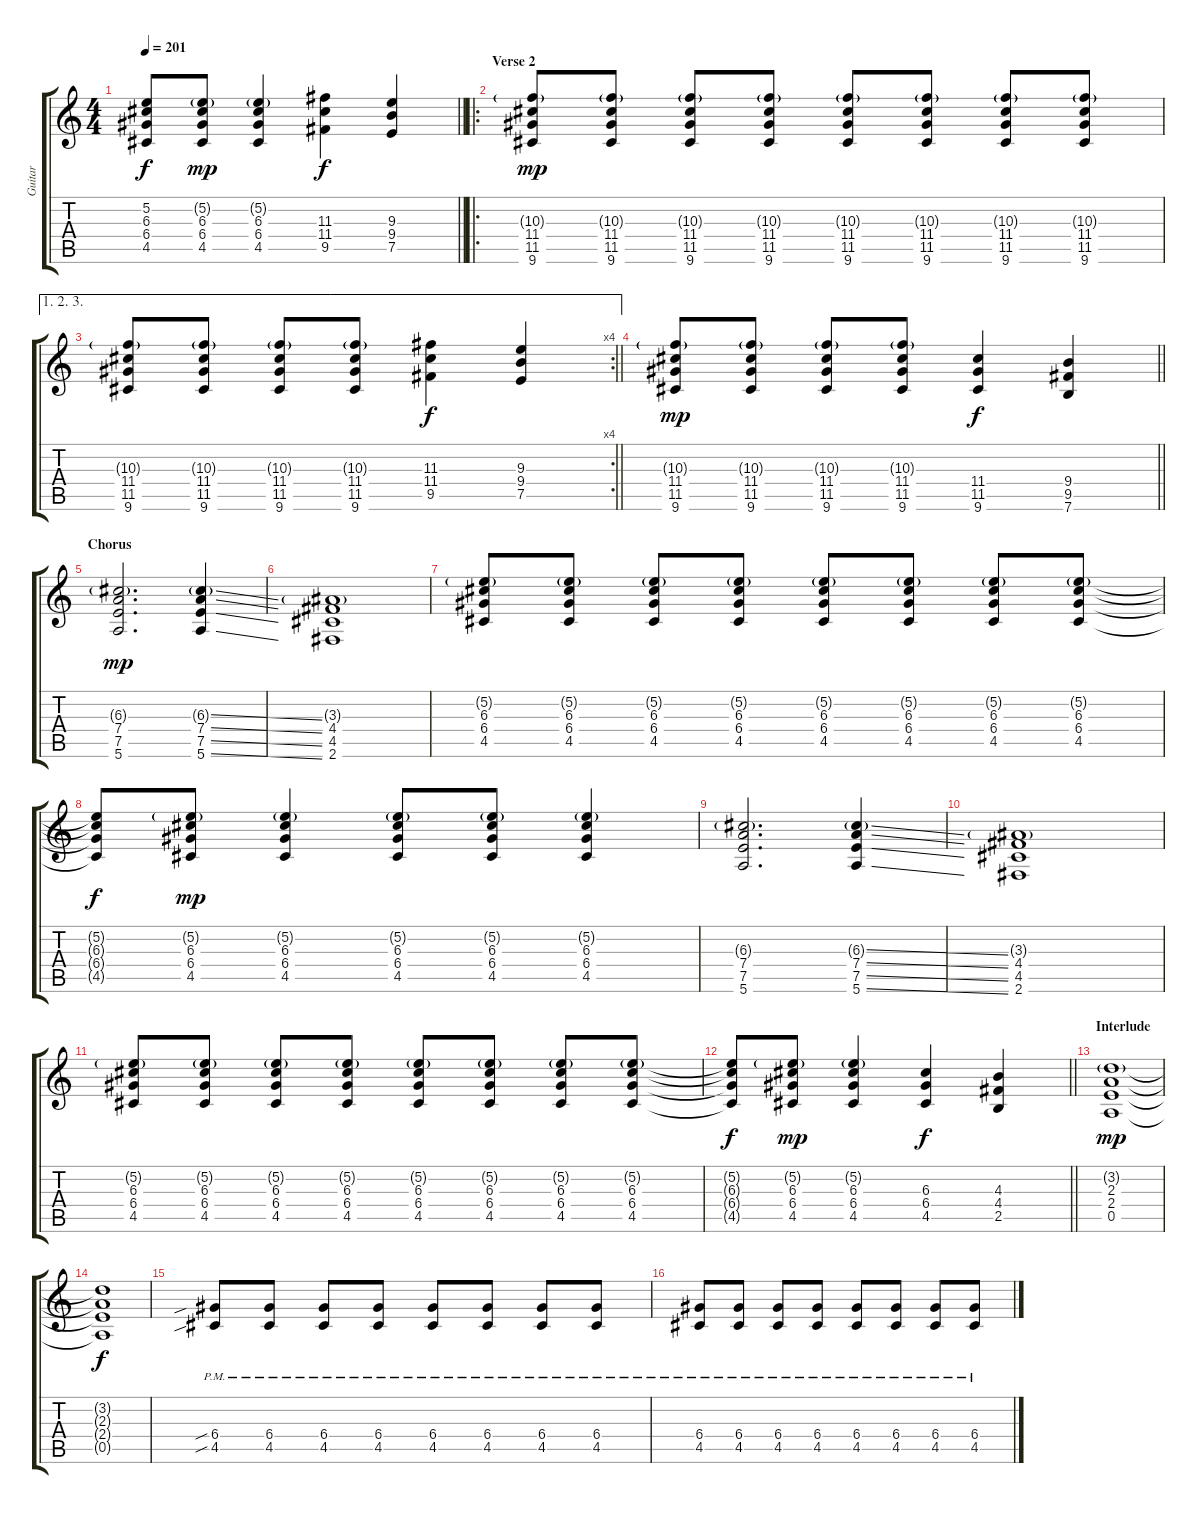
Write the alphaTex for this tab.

\track ("Guitar" "Guitar") {instrument distortionguitar}
\staff {score tabs}
\tuning (E4 B3 G3 D3 A2 E2) {hide}
\ts (4 4)
\tempo 201
\clef g2
\barLineRight lightlight
\ks c
(5.2{t} 6.3{t} 6.4{t} 4.5{t}).8{dy f} (5.2{g} 6.3 6.4 4.5).8{dy mp} (5.2{g} 6.3 6.4 4.5).4 (11.3 11.4 9.5).4{dy f} (9.3 9.4 7.5).4 |
\ro
\section ("" "Verse 2")
(10.3{g} 11.4 11.5 9.6).8{dy mp} (10.3{g} 11.4 11.5 9.6).8 (10.3{g} 11.4 11.5 9.6).8 (10.3{g} 11.4 11.5 9.6).8 (10.3{g} 11.4 11.5 9.6).8 (10.3{g} 11.4 11.5 9.6).8 (10.3{g} 11.4 11.5 9.6).8 (10.3{g} 11.4 11.5 9.6).8 |
\ae (1 2 3)
\rc 4
\barLineRight lightlight
(10.3{g} 11.4 11.5 9.6).8 (10.3{g} 11.4 11.5 9.6).8 (10.3{g} 11.4 11.5 9.6).8 (10.3{g} 11.4 11.5 9.6).8 (11.3 11.4 9.5).4{dy f} (9.3 9.4 7.5).4 |
\barLineRight lightlight
(10.3{g} 11.4 11.5 9.6).8{dy mp} (10.3{g} 11.4 11.5 9.6).8 (10.3{g} 11.4 11.5 9.6).8 (10.3{g} 11.4 11.5 9.6).8 (11.4 11.5 9.6).4{dy f} (9.4 9.5 7.6).4 |
\section ("" "Chorus")
(6.3{g} 7.4 7.5 5.6).2{d dy mp} (6.3{ss g} 7.4{ss} 7.5{ss} 5.6{ss}).4 |
(3.3{g} 4.4 4.5 2.6).1 |
(5.2{g} 6.3 6.4 4.5).8 (5.2{g} 6.3 6.4 4.5).8 (5.2{g} 6.3 6.4 4.5).8 (5.2{g} 6.3 6.4 4.5).8 (5.2{g} 6.3 6.4 4.5).8 (5.2{g} 6.3 6.4 4.5).8 (5.2{g} 6.3 6.4 4.5).8 (5.2{g} 6.3 6.4 4.5).8 |
(5.2{t} 6.3{t} 6.4{t} 4.5{t}).8{dy f} (5.2{g} 6.3 6.4 4.5).8{dy mp} (5.2{g} 6.3 6.4 4.5).4 (5.2{g} 6.3 6.4 4.5).8 (5.2{g} 6.3 6.4 4.5).8 (5.2{g} 6.3 6.4 4.5).4 |
(6.3{g} 7.4 7.5 5.6).2{d} (6.3{ss g} 7.4{ss} 7.5{ss} 5.6{ss}).4 |
(3.3{g} 4.4 4.5 2.6).1 |
(5.2{g} 6.3 6.4 4.5).8 (5.2{g} 6.3 6.4 4.5).8 (5.2{g} 6.3 6.4 4.5).8 (5.2{g} 6.3 6.4 4.5).8 (5.2{g} 6.3 6.4 4.5).8 (5.2{g} 6.3 6.4 4.5).8 (5.2{g} 6.3 6.4 4.5).8 (5.2{g} 6.3 6.4 4.5).8 |
\barLineRight lightlight
(5.2{t} 6.3{t} 6.4{t} 4.5{t}).8{dy f} (5.2{g} 6.3 6.4 4.5).8{dy mp} (5.2{g} 6.3 6.4 4.5).4 (6.3 6.4 4.5).4{dy f} (4.3 4.4 2.5).4 |
\section ("" "Interlude")
(3.2{g} 2.3 2.4 0.5).1{dy mp} |
(3.2{t} 2.3{t} 2.4{t} 0.5{t}).1{dy f} |
(6.4{sib pm} 4.5{sib pm}).8 (6.4{pm} 4.5{pm}).8 (6.4{pm} 4.5{pm}).8 (6.4{pm} 4.5{pm}).8 (6.4{pm} 4.5{pm}).8 (6.4{pm} 4.5{pm}).8 (6.4{pm} 4.5{pm}).8 (6.4{pm} 4.5{pm}).8 |
(6.4{pm} 4.5{pm}).8 (6.4{pm} 4.5{pm}).8 (6.4{pm} 4.5{pm}).8 (6.4{pm} 4.5{pm}).8 (6.4{pm} 4.5{pm}).8 (6.4{pm} 4.5{pm}).8 (6.4{pm} 4.5{pm}).8 (6.4{pm} 4.5{pm}).8
